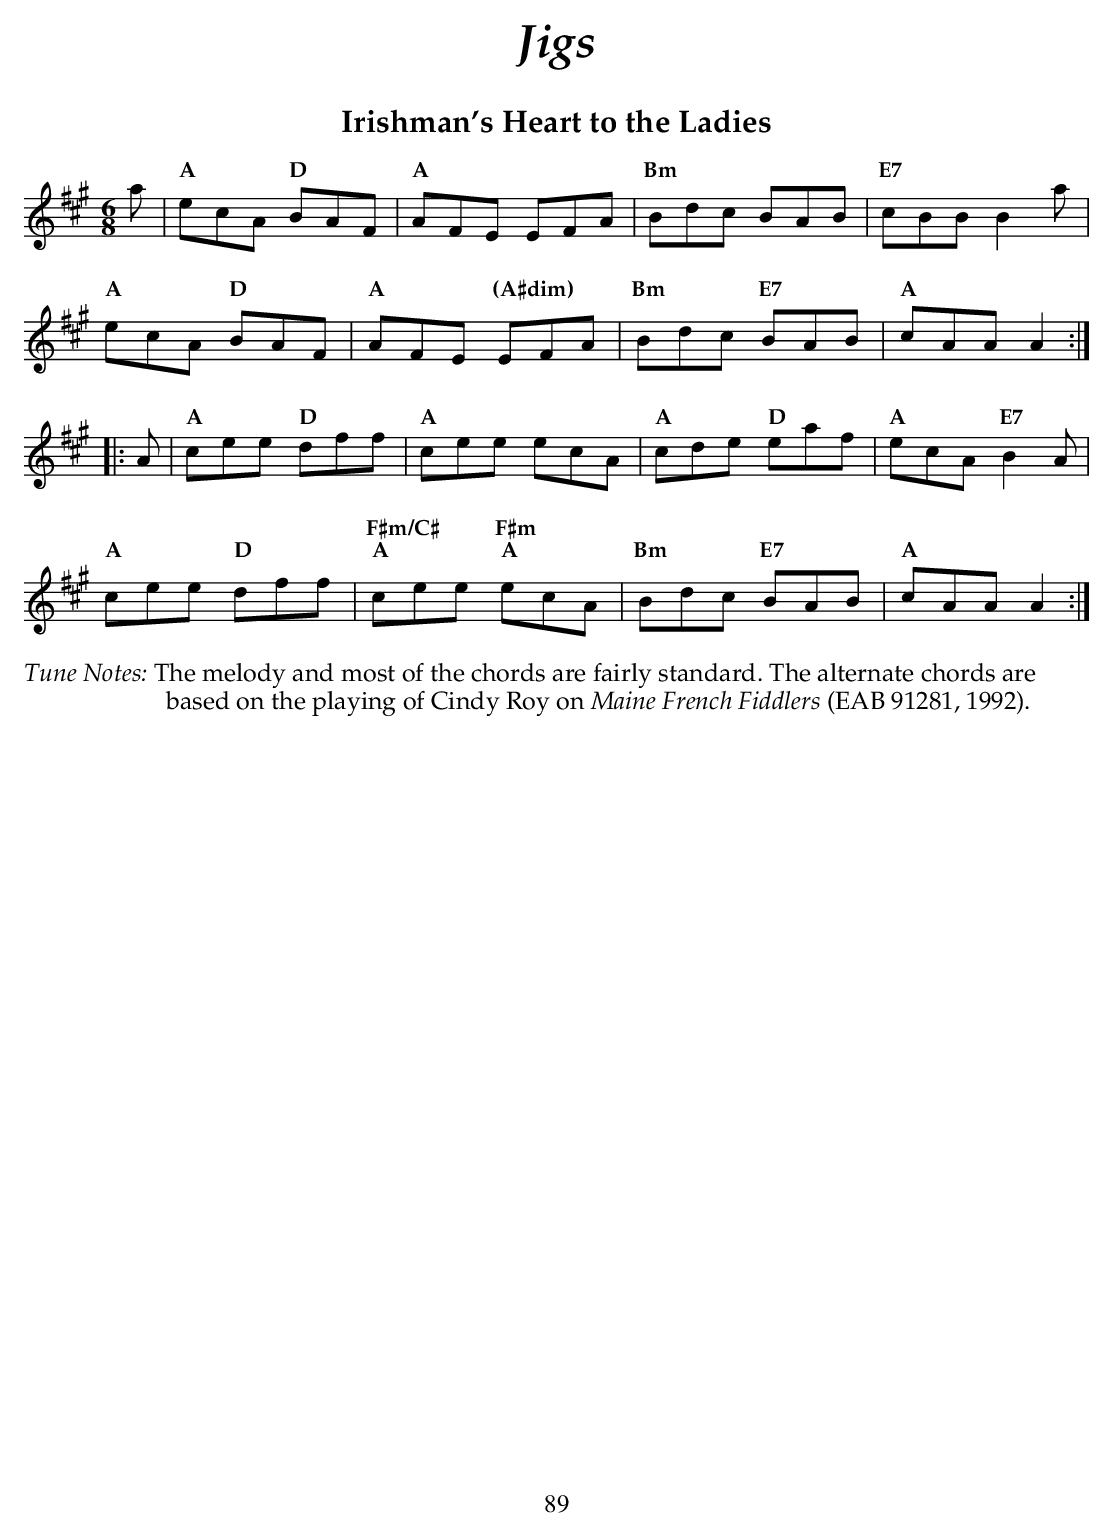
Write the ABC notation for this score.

X:1
T:Irishman's Heart to the Ladies
M:6/8
L:1/8
K:A
  a |\
"A"  ecA "D"  BAF | "A" AFE EFA |\
"Bm" Bdc      BAB | "E7" cBB B2a |
"A"  ecA "D"  BAF | "A" AFE "(A#dim)" EFA |\
"Bm" Bdc "E7" BAB | "A" cAA A2 :|
|:A |\
"A"  cee "D"  dff | "A" cee ecA |\
"A"  cde "D"  eaf | "A" ecA "E7" B2A |
"A"  cee "D"  dff | "F#m/C#;A" cee "F#m;A"ecA |\
"Bm" Bdc "E7" BAB | "A" cAA A2 :|
